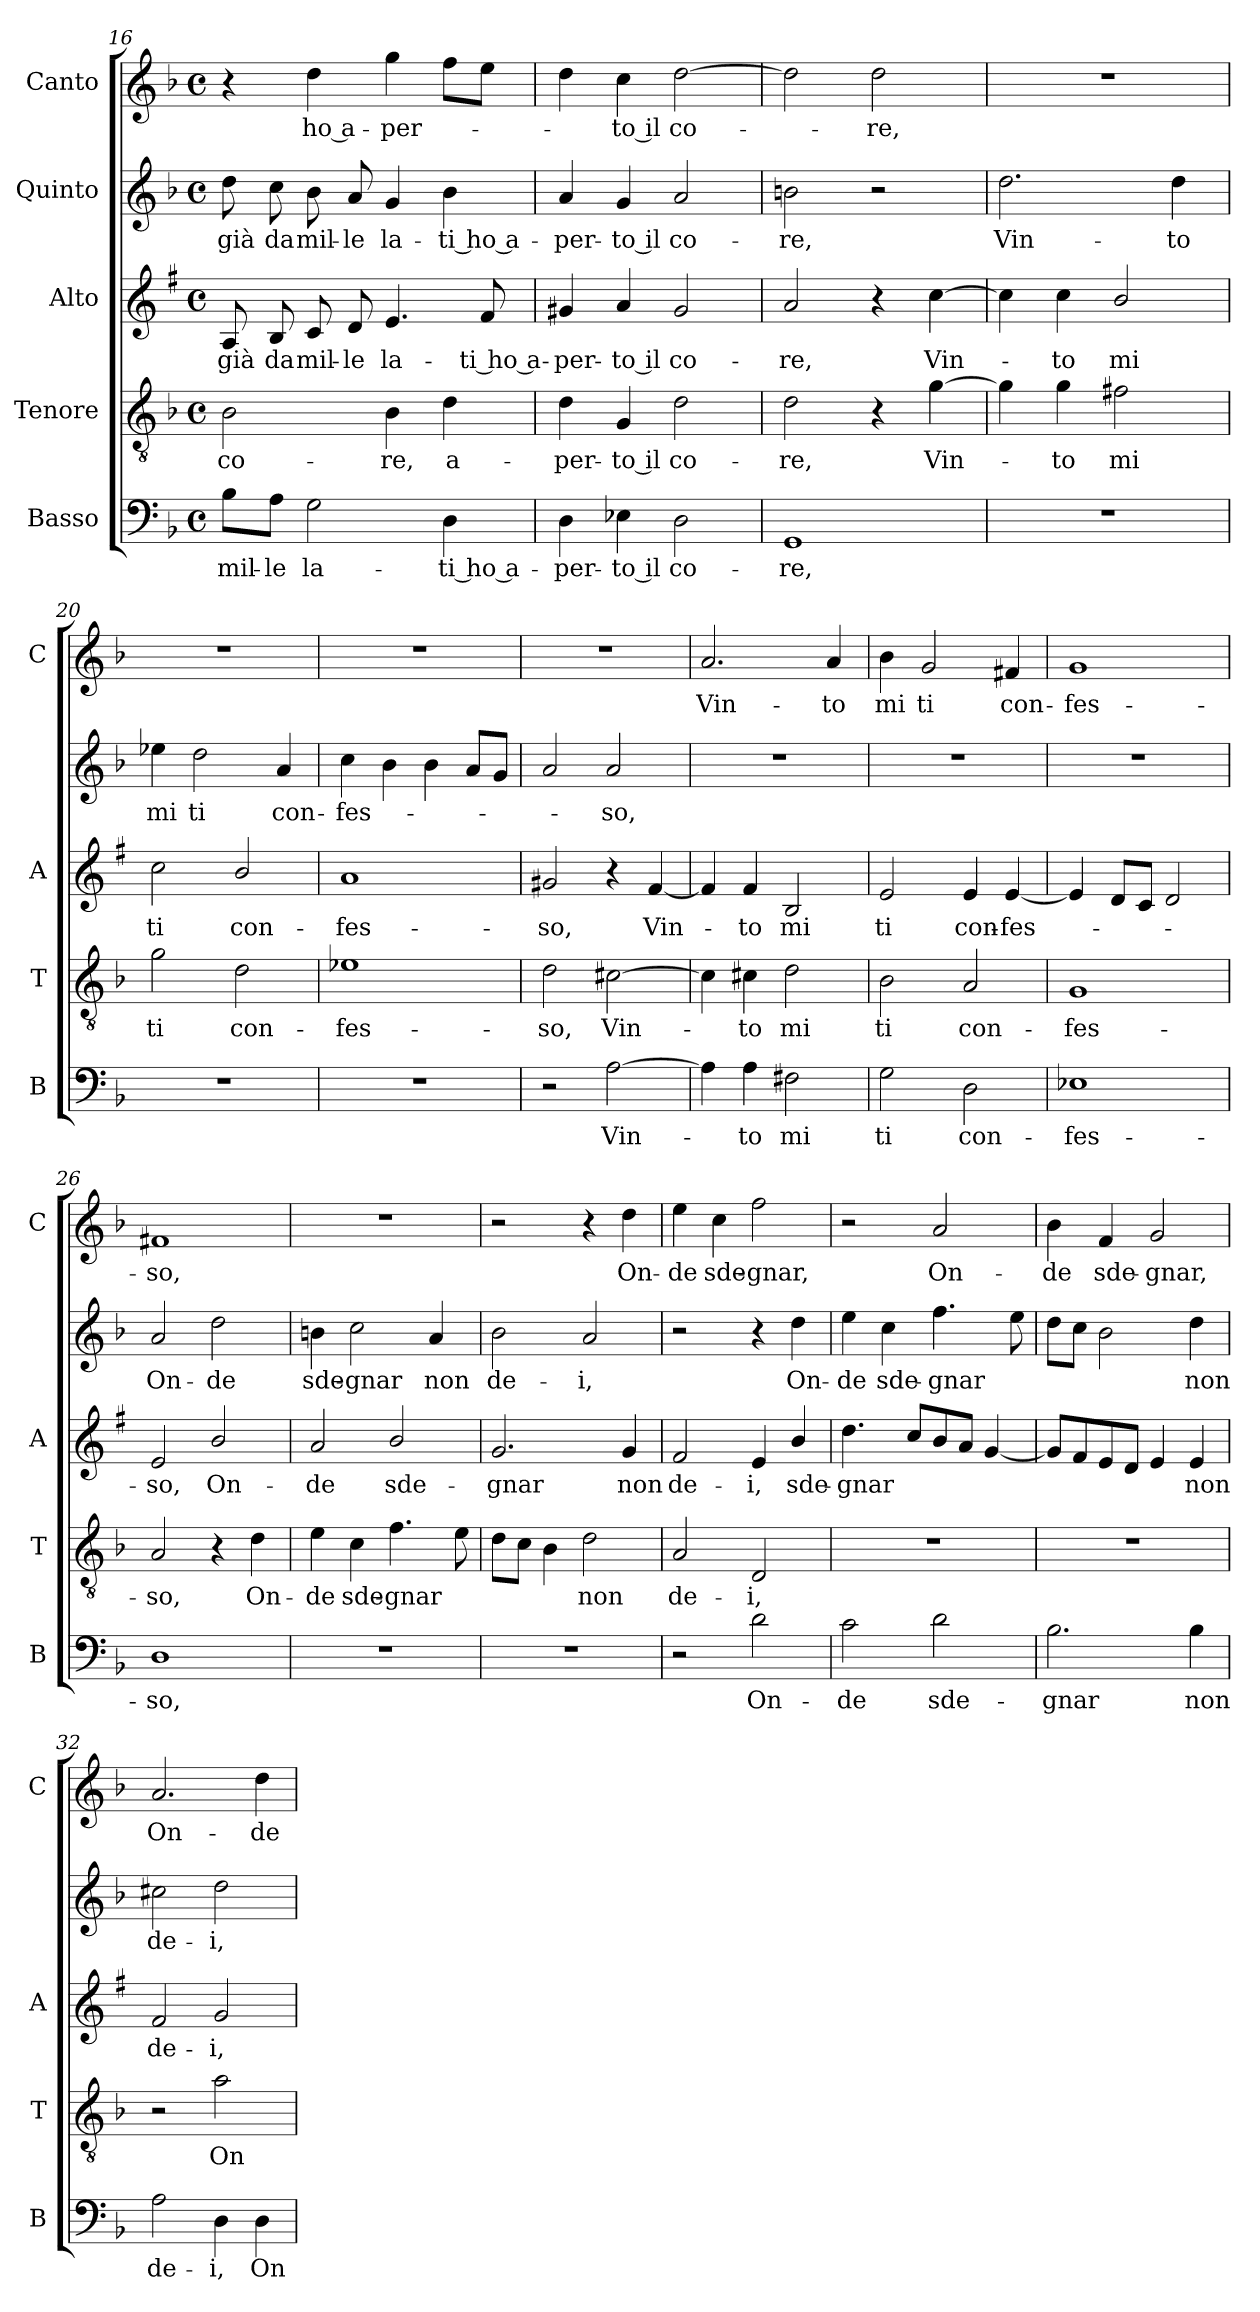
**kern	**text	**kern	**text	**kern	**text	**kern	**text	**kern	**text
*part5	*part5	*part4	*part4	*part3	*part3	*part2	*part2	*part1	*part1
*staff5	*staff5	*staff4	*staff4	*staff3	*staff3	*staff2	*staff2	*staff1	*staff1
*I"Basso	*	*I"Tenore	*	*I"Alto	*	*I"Quinto	*	*I"Canto	*
*I'B	*	*I'T	*	*I'A	*	*	*	*I'C	*
*clefF4	*	*clefGv2	*	*clefG2	*	*clefG2	*	*clefG2	*
*	*	*	*	*ITrd1c2	*	*	*	*	*
*k[b-]	*	*k[b-]	*	*k[b-]	*	*k[b-]	*	*k[b-]	*
*F:	*	*F:	*	*F:	*	*F:	*	*F:	*
*M4/4	*	*M4/4	*	*M4/4	*	*M4/4	*	*M4/4	*
*met(c)	*	*met(c)	*	*met(c)	*	*met(c)	*	*met(c)	*
=16	=16	=16	=16	=16	=16	=16	=16	=16	=16
!	!LO:LY:b	!	!LO:LY:b	!	!LO:LY:b	!	!LO:LY:b	!	!
8B-\L	mil-	2B-\	co-	8G/	già	8dd\	già	4r	.
!	!LO:LY:b	!	!	!	!LO:LY:b	!	!LO:LY:b	!	!
8A\J	-le	.	.	8A/	da	8cc\	da	.	.
!	!LO:LY:b	!	!	!	!LO:LY:b	!	!LO:LY:b	!	!LO:LY:b
2G\	la-	.	.	8B-/	mil-	8b-\	mil-	4dd\	ho a-
!	!	!	!	!	!LO:LY:b	!	!LO:LY:b	!	!
.	.	.	.	8c/	-le	8a/	-le	.	.
!	!	!	!LO:LY:b	!	!LO:LY:b	!	!LO:LY:b	!	!LO:LY:b
.	.	4B-\	-re,	4.d/	la-	4g/	la-	4gg\	-per-
!	!LO:LY:b	!	!LO:LY:b	!	!	!	!LO:LY:b	!	!
4D\	-ti ho a-	4d\	a-	.	.	4b-\	-ti ho a-	8ff\L	.
!	!	!	!	!	!LO:LY:b	!	!	!	!
.	.	.	.	8e/	-ti ho a-	.	.	8ee\J	.
!!LO:PB:g=z
=17	=17	=17	=17	=17	=17	=17	=17	=17	=17
!	!LO:LY:b	!	!LO:LY:b	!	!LO:LY:b	!	!LO:LY:b	!	!
4D\	-per-	4d\	-per-	4f#X/	-per-	4a/	-per-	4dd\	.
!	!LO:LY:b	!	!LO:LY:b	!	!LO:LY:b	!	!LO:LY:b	!	!LO:LY:b
4E-X\	-to il	4G/	-to il	4g/	-to il	4g/	-to il	4cc\	-to il
!	!LO:LY:b	!	!LO:LY:b	!	!LO:LY:b	!	!LO:LY:b	!	!LO:LY:b
2D\	co-	2d\	co-	2f#/	co-	2a/	co-	[2dd\	co-
=18	=18	=18	=18	=18	=18	=18	=18	=18	=18
!	!LO:LY:b	!	!LO:LY:b	!	!LO:LY:b	!	!LO:LY:b	!	!
1GG	-re,	2d\	-re,	2g/	-re,	2bn\	-re,	2dd\]	.
!	!	!	!	!	!	!	!	!	!LO:LY:b
.	.	4r	.	4r	.	2r	.	2dd\	-re,
!	!	!	!LO:LY:b	!	!LO:LY:b	!	!	!	!
.	.	[4g\	Vin-	[4b-\	Vin-	.	.	.	.
=19	=19	=19	=19	=19	=19	=19	=19	=19	=19
!	!	!	!	!	!	!	!LO:LY:b	!	!
1r	.	4g\]	.	4b-\]	.	2.dd\	Vin-	1r	.
!	!	!	!LO:LY:b	!	!LO:LY:b	!	!	!	!
.	.	4g\	-to	4b-\	-to	.	.	.	.
!	!	!	!LO:LY:b	!	!LO:LY:b	!	!	!	!
.	.	2f#X\	mi	2a/	mi	.	.	.	.
!	!	!	!	!	!	!	!LO:LY:b	!	!
.	.	.	.	.	.	4dd\	-to	.	.
=20	=20	=20	=20	=20	=20	=20	=20	=20	=20
!	!	!	!LO:LY:b	!	!LO:LY:b	!	!LO:LY:b	!	!
1r	.	2g\	ti	2b-\	ti	4ee-X\	mi	1r	.
!	!	!	!	!	!	!	!LO:LY:b	!	!
.	.	.	.	.	.	2dd\	ti	.	.
!	!	!	!LO:LY:b	!	!LO:LY:b	!	!	!	!
.	.	2d\	con-	2a/	con-	.	.	.	.
!	!	!	!	!	!	!	!LO:LY:b	!	!
.	.	.	.	.	.	4a/	con-	.	.
=21	=21	=21	=21	=21	=21	=21	=21	=21	=21
!	!	!	!LO:LY:b	!	!LO:LY:b	!	!LO:LY:b	!	!
1r	.	1e-X	-fes-	1g	-fes-	4cc\	-fes-	1r	.
.	.	.	.	.	.	4b-\	.	.	.
.	.	.	.	.	.	4b-\	.	.	.
.	.	.	.	.	.	8a/L	.	.	.
.	.	.	.	.	.	8g/J	.	.	.
=22	=22	=22	=22	=22	=22	=22	=22	=22	=22
!	!	!	!LO:LY:b	!	!LO:LY:b	!	!	!	!
2r	.	2d\	-so,	2f#X/	-so,	2a/	.	1r	.
!	!LO:LY:b	!	!LO:LY:b	!	!	!	!LO:LY:b	!	!
[2A\	Vin-	[2c#X\	Vin-	4r	.	2a/	-so,	.	.
!	!	!	!	!	!LO:LY:b	!	!	!	!
.	.	.	.	[4e/	Vin-	.	.	.	.
=23	=23	=23	=23	=23	=23	=23	=23	=23	=23
!	!	!	!	!	!	!	!	!	!LO:LY:b
4A\]	.	4c#\]	.	4e/]	.	1r	.	2.a/	Vin-
!	!LO:LY:b	!	!LO:LY:b	!	!LO:LY:b	!	!	!	!
4A\	-to	4c#X\	-to	4e/	-to	.	.	.	.
!	!LO:LY:b	!	!LO:LY:b	!	!LO:LY:b	!	!	!	!
2F#X\	mi	2d\	mi	2A/	mi	.	.	.	.
!	!	!	!	!	!	!	!	!	!LO:LY:b
.	.	.	.	.	.	.	.	4a/	-to
=24	=24	=24	=24	=24	=24	=24	=24	=24	=24
!	!LO:LY:b	!	!LO:LY:b	!	!LO:LY:b	!	!	!	!LO:LY:b
2G\	ti	2B-\	ti	2d/	ti	1r	.	4b-\	mi
!	!	!	!	!	!	!	!	!	!LO:LY:b
.	.	.	.	.	.	.	.	2g/	ti
!	!LO:LY:b	!	!LO:LY:b	!	!LO:LY:b	!	!	!	!
2D\	con-	2A/	con-	4d/	con-	.	.	.	.
!	!	!	!	!	!LO:LY:b	!	!	!	!LO:LY:b
.	.	.	.	[4d/	-fes-	.	.	4f#X/	con-
!!LO:LB:g=z
=25	=25	=25	=25	=25	=25	=25	=25	=25	=25
!	!LO:LY:b	!	!LO:LY:b	!	!	!	!	!	!LO:LY:b
1E-X	-fes-	1G	-fes-	4d/]	.	1r	.	1g	-fes-
.	.	.	.	8c/L	.	.	.	.	.
.	.	.	.	8B-/J	.	.	.	.	.
.	.	.	.	2c/	.	.	.	.	.
=26	=26	=26	=26	=26	=26	=26	=26	=26	=26
!	!LO:LY:b	!	!LO:LY:b	!	!LO:LY:b	!	!LO:LY:b	!	!LO:LY:b
1D	-so,	2A/	-so,	2d/	-so,	2a/	On-	1f#X	-so,
!	!	!	!	!	!LO:LY:b	!	!LO:LY:b	!	!
.	.	4r	.	2a/	On-	2dd\	-de	.	.
!	!	!	!LO:LY:b	!	!	!	!	!	!
.	.	4d\	On-	.	.	.	.	.	.
=27	=27	=27	=27	=27	=27	=27	=27	=27	=27
!	!	!	!LO:LY:b	!	!LO:LY:b	!	!LO:LY:b	!	!
1r	.	4e\	-de	2g/	-de	4bn\	sde-	1r	.
!	!	!	!LO:LY:b	!	!	!	!LO:LY:b	!	!
.	.	4c\	sde-	.	.	2cc\	-gnar	.	.
!	!	!	!LO:LY:b	!	!LO:LY:b	!	!	!	!
.	.	4.f\	-gnar	2a/	sde-	.	.	.	.
!	!	!	!	!	!	!	!LO:LY:b	!	!
.	.	.	.	.	.	4a/	non	.	.
.	.	8e\	.	.	.	.	.	.	.
=28	=28	=28	=28	=28	=28	=28	=28	=28	=28
!	!	!	!	!	!LO:LY:b	!	!LO:LY:b	!	!
1r	.	8d\L	.	2.f/	-gnar	2b-\	de-	2r	.
.	.	8c\J	.	.	.	.	.	.	.
.	.	4B-\	.	.	.	.	.	.	.
!	!	!	!LO:LY:b	!	!	!	!LO:LY:b	!	!
.	.	2d\	non	.	.	2a/	-i,	4r	.
!	!	!	!	!	!LO:LY:b	!	!	!	!LO:LY:b
.	.	.	.	4f/	non	.	.	4dd\	On-
=29	=29	=29	=29	=29	=29	=29	=29	=29	=29
!	!	!	!LO:LY:b	!	!LO:LY:b	!	!	!	!LO:LY:b
2r	.	2A/	de-	2e/	de-	2r	.	4ee\	-de
!	!	!	!	!	!	!	!	!	!LO:LY:b
.	.	.	.	.	.	.	.	4cc\	sde-
!	!LO:LY:b	!	!LO:LY:b	!	!LO:LY:b	!	!	!	!LO:LY:b
2d\	On-	2D/	-i,	4d/	-i,	4r	.	2ff\	-gnar,
!	!	!	!	!	!LO:LY:b	!	!LO:LY:b	!	!
.	.	.	.	4a/	sde-	4dd\	On-	.	.
=30	=30	=30	=30	=30	=30	=30	=30	=30	=30
!	!LO:LY:b	!	!	!	!LO:LY:b	!	!LO:LY:b	!	!
2c\	-de	1r	.	4.cc\	-gnar	4ee\	-de	2r	.
!	!	!	!	!	!	!	!LO:LY:b	!	!
.	.	.	.	.	.	4cc\	sde-	.	.
.	.	.	.	8b-/L	.	.	.	.	.
!	!LO:LY:b	!	!	!	!	!	!LO:LY:b	!	!LO:LY:b
2d\	sde-	.	.	8a/	.	4.ff\	-gnar	2a/	On-
.	.	.	.	8g/J	.	.	.	.	.
.	.	.	.	[4f/	.	.	.	.	.
.	.	.	.	.	.	8ee\	.	.	.
=31	=31	=31	=31	=31	=31	=31	=31	=31	=31
!	!LO:LY:b	!	!	!	!	!	!	!	!LO:LY:b
2.B-\	-gnar	1r	.	8f/L]	.	8dd\L	.	4b-\	-de
.	.	.	.	8e/	.	8cc\J	.	.	.
!	!	!	!	!	!	!	!	!	!LO:LY:b
.	.	.	.	8d/	.	2b-\	.	4f/	sde-
.	.	.	.	8c/J	.	.	.	.	.
!	!	!	!	!	!	!	!	!	!LO:LY:b
.	.	.	.	4d/	.	.	.	2g/	-gnar,
!	!LO:LY:b	!	!	!	!LO:LY:b	!	!LO:LY:b	!	!
4B-\	non	.	.	4d/	non	4dd\	non	.	.
!!LO:LB:g=z
=32	=32	=32	=32	=32	=32	=32	=32	=32	=32
!	!LO:LY:b	!	!	!	!LO:LY:b	!	!LO:LY:b	!	!LO:LY:b
2A\	de-	2r	.	2e/	de-	2cc#X\	de-	2.a/	On-
!	!LO:LY:b	!	!LO:LY:b	!	!LO:LY:b	!	!LO:LY:b	!	!
4D\	-i,	2a\	On-	2f/	-i,	2dd\	-i,	.	.
!	!LO:LY:b	!	!	!	!	!	!	!	!LO:LY:b
4D\	On-	.	.	.	.	.	.	4dd\	-de
=	=	=	=	=	=	=	=	=	=
*-	*-	*-	*-	*-	*-	*-	*-	*-	*-
